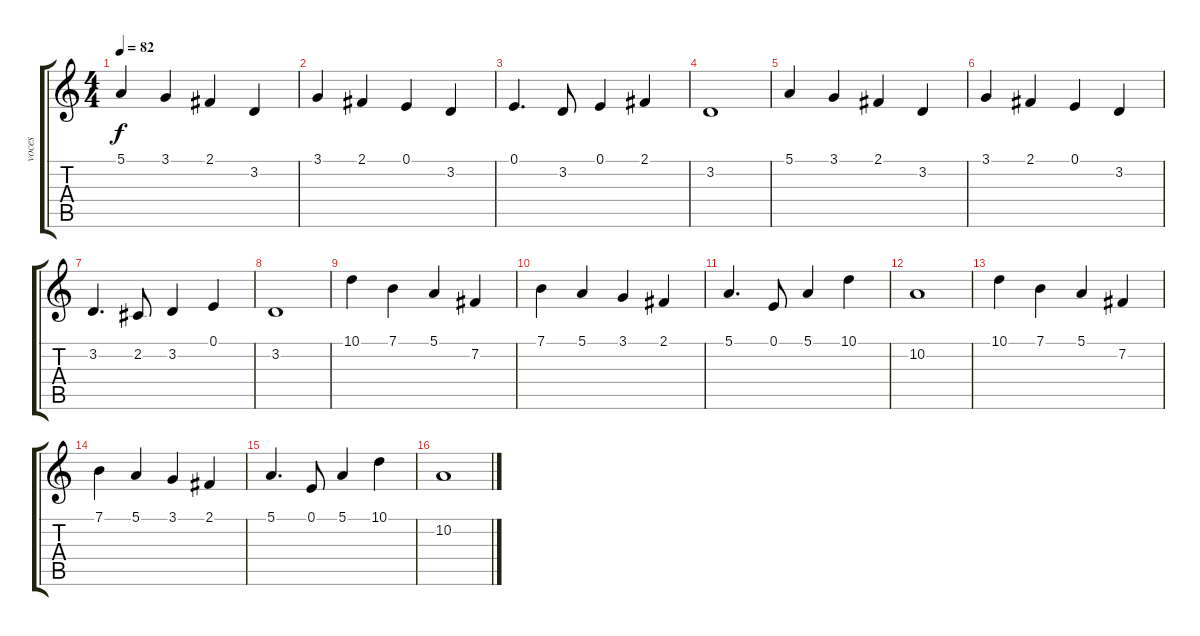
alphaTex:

\track ("voces" "voces") {instrument voiceoohs}
\staff {score tabs}
\tuning (E4 B3 G3 D3 A2 E2) {hide}
\ts (4 4)
\tempo 82
\clef g2
\ks c
5.1.4{dy f} 3.1.4 2.1.4 3.2.4 |
3.1.4 2.1.4 0.1.4 3.2.4 |
0.1.4{d} 3.2.8 0.1.4 2.1.4 |
3.2.1 |
5.1.4 3.1.4 2.1.4 3.2.4 |
3.1.4 2.1.4 0.1.4 3.2.4 |
3.2.4{d} 2.2.8 3.2.4 0.1.4 |
3.2.1 |
10.1.4 7.1.4 5.1.4 7.2.4 |
7.1.4 5.1.4 3.1.4 2.1.4 |
5.1.4{d} 0.1.8 5.1.4 10.1.4 |
10.2.1 |
10.1.4 7.1.4 5.1.4 7.2.4 |
7.1.4 5.1.4 3.1.4 2.1.4 |
5.1.4{d} 0.1.8 5.1.4 10.1.4 |
10.2.1
